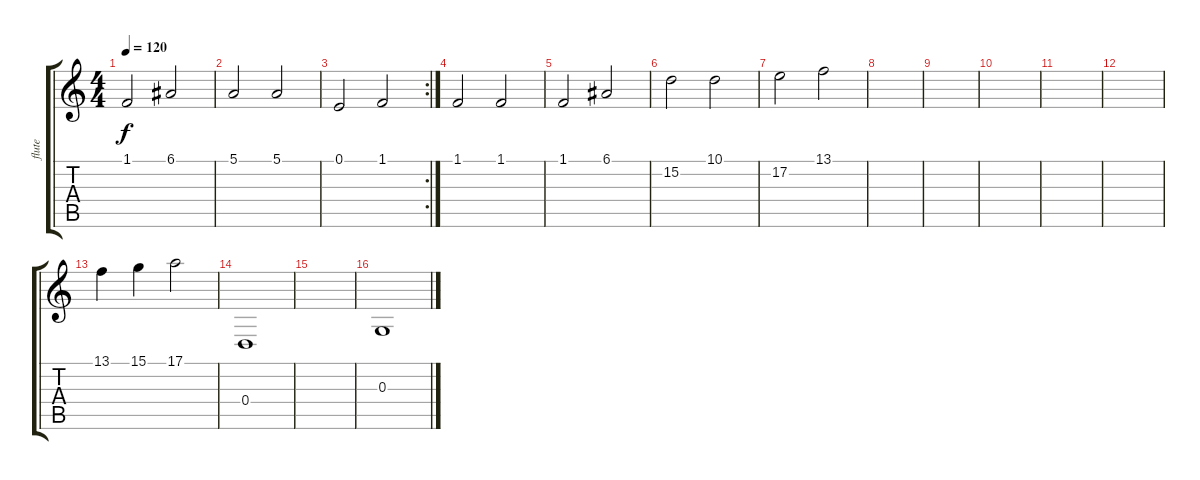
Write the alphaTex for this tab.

\track ("flute" "flute") {instrument flute}
\staff {score tabs}
\tuning (E4 B3 G3 D3 A2 E2) {hide}
\ts (4 4)
\tempo 120
\clef g2
\ks c
1.1.2{dy f} 6.1.2 |
5.1.2 5.1.2 |
\rc 2
0.1.2 1.1.2 |
1.1.2 1.1.2 |
1.1.2 6.1.2 |
15.2.2 10.1.2 |
17.2.2 13.1.2 |
|
|
|
|
|
13.1.4 15.1.4 17.1.2 |
0.4.1 |
|
0.3.1
